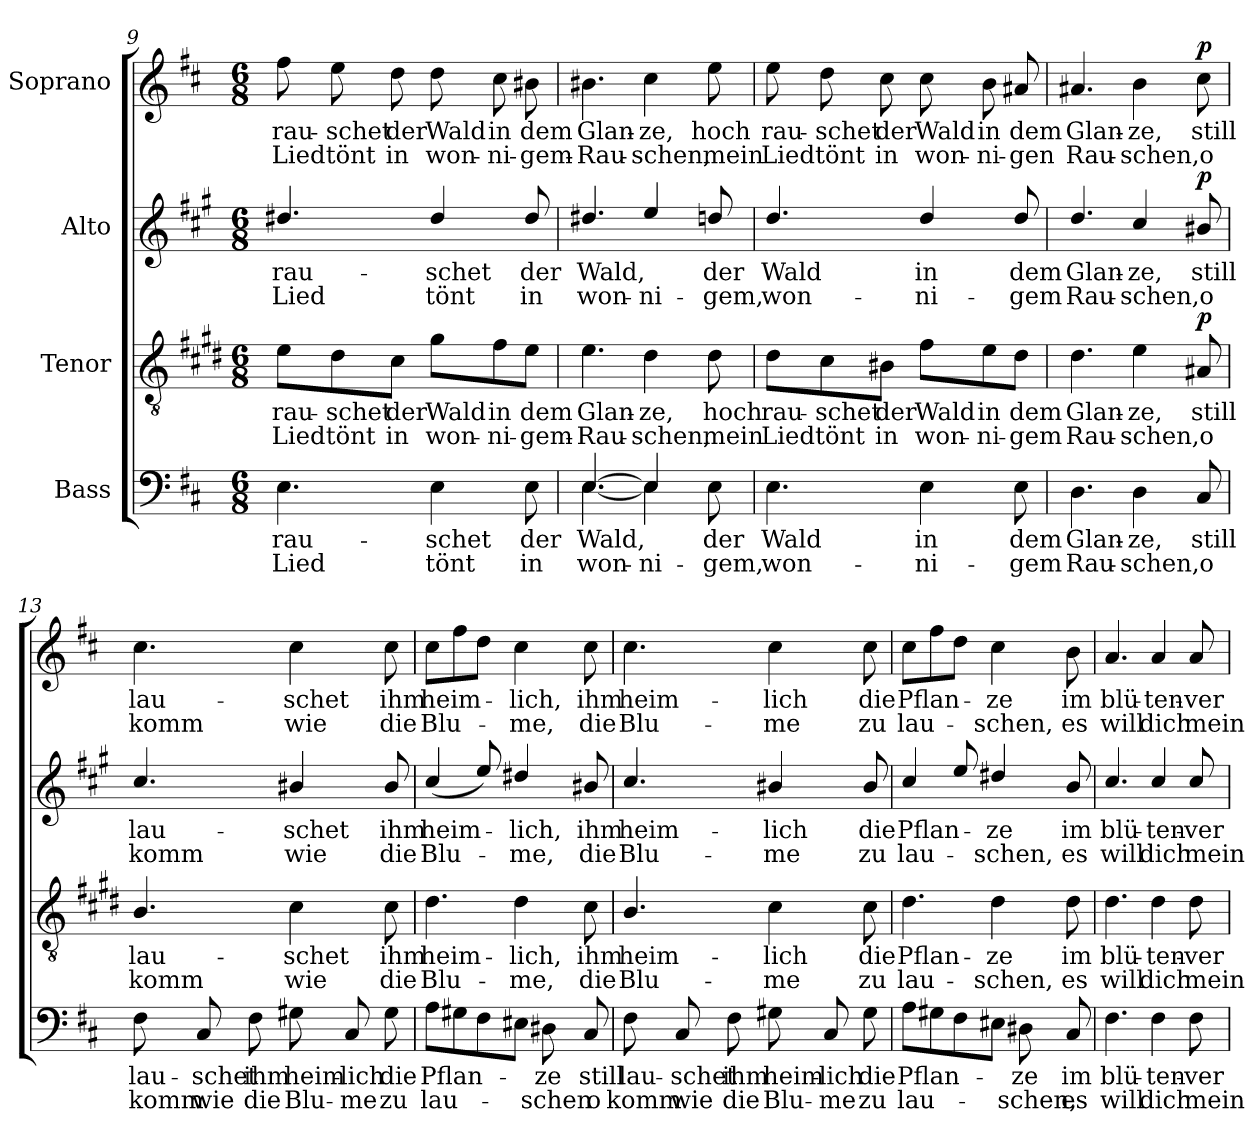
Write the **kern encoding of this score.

**kern	**text	**text	**kern	**text	**text	**dynam	**kern	**text	**text	**dynam	**kern	**text	**text	**dynam
*part4	*part4	*part4	*part3	*part3	*part3	*part3	*part2	*part2	*part2	*part2	*part1	*part1	*part1	*part1
*staff4	*staff4	*staff4	*staff3	*staff3	*staff3	*staff3	*staff2	*staff2	*staff2	*staff2	*staff1	*staff1	*staff1	*staff1
*I"Bass	*	*	*I"Tenor	*	*	*	*I"Alto	*	*	*	*I"Soprano	*	*	*
*clefF4	*	*	*clefGv2	*	*	*	*clefG2	*	*	*	*clefG2	*	*	*
*	*	*	*ITrd1c2	*	*	*	*ITrd4c7	*	*	*	*	*	*	*
*k[f#c#]	*	*	*k[f#c#]	*	*	*	*k[f#c#]	*	*	*	*k[f#c#]	*	*	*
*M6/8	*	*	*M6/8	*	*	*	*M6/8	*	*	*	*M6/8	*	*	*
=9	=9	=9	=9	=9	=9	=9	=9	=9	=9	=9	=9	=9	=9	=9
4.E\	rau-	Lied	8d\L	rau-	Lied	.	4.g#X/	rau-	Lied	.	8ff#\	rau-	Lied	.
.	.	.	8c#\	-schet	tönt	.	.	.	.	.	8ee\	-schet	tönt	.
.	.	.	8B\J	der	in	.	.	.	.	.	8dd\	der	in	.
4E\	-schet	tönt	8f#\L	Wald	won-	.	4g#/	-schet	tönt	.	8dd\	Wald	won-	.
.	.	.	8e\	in	-ni-	.	.	.	.	.	8cc#\	in	-ni-	.
8E\	der	in	8d\J	dem	-gem-	.	8g#/	der	in	.	8b#X\	dem	-gem-	.
=10	=10	=10	=10	=10	=10	=10	=10	=10	=10	=10	=10	=10	=10	=10
*^	*	*	*	*	*	*	*	*	*	*	*	*	*	*
[4.E/	[4.E\	Wald,	won-	4.d\	Glan-	-Rau-	.	4.g#X/	Wald,	won-	.	4.b#X\	Glan-	-Rau-	.
4E/]	4E\]	.	-ni-	4c#\	-ze,	-schen,	.	4a/	.	-ni-	.	4cc#\	-ze,	-schen,	.
8E\	8ryy	der	-gem,	8c#\	hoch	mein	.	8gn/	der	-gem,	.	8ee\	hoch	mein	.
*v	*v	*	*	*	*	*	*	*	*	*	*	*	*	*	*
=11	=11	=11	=11	=11	=11	=11	=11	=11	=11	=11	=11	=11	=11	=11
4.E\	Wald	won-	8c#\L	rau-	Lied	.	4.g/	Wald	won-	.	8ee\	rau-	Lied	.
.	.	.	8B\	-schet	tönt	.	.	.	.	.	8dd\	-schet	tönt	.
.	.	.	8A#X\J	der	in	.	.	.	.	.	8cc#\	der	in	.
4E\	in	-ni-	8e\L	Wald	won-	.	4g/	in	-ni-	.	8cc#\	Wald	won-	.
.	.	.	8d\	in	-ni-	.	.	.	.	.	8b\	in	-ni-	.
8E\	dem	-gem	8c#\J	dem	-gem	.	8g/	dem	-gem	.	8a#X/	dem	-gen	.
=12	=12	=12	=12	=12	=12	=12	=12	=12	=12	=12	=12	=12	=12	=12
4.D\	Glan-	Rau-	4.c#\	Glan-	Rau-	.	4.g/	Glan-	Rau-	.	4.a#X/	Glan-	Rau-	.
4D\	-ze,	-schen,	4d\	-ze,	-schen,	.	4f#/	-ze,	-schen,	.	4b\	-ze,	-schen,	.
!	!	!	!	!	!	!LO:DY:a	!	!	!	!LO:DY:a	!	!	!	!LO:DY:a
8C#/	still	o	8G#X/	still	o	p	8e#X/	still	o	p	8cc#\	still	o	p
=13	=13	=13	=13	=13	=13	=13	=13	=13	=13	=13	=13	=13	=13	=13
8F#\	lau-	komm	4.A/	lau-	komm	.	4.f#/	lau-	komm	.	4.cc#\	lau-	komm	.
8C#/	-schet	wie	.	.	.	.	.	.	.	.	.	.	.	.
8F#\	ihm	die	.	.	.	.	.	.	.	.	.	.	.	.
8G#X\	heim-	Blu-	4B\	-schet	wie	.	4e#X/	-schet	wie	.	4cc#\	-schet	wie	.
8C#/	-lich	-me	.	.	.	.	.	.	.	.	.	.	.	.
8G#\	die	zu	8B\	ihm	die	.	8e#/	ihm	die	.	8cc#\	ihm	die	.
=14	=14	=14	=14	=14	=14	=14	=14	=14	=14	=14	=14	=14	=14	=14
8A\L	Pflan-	lau-	4.c#\	heim-	Blu-	.	(4f#/	heim-	Blu-	.	8cc#\L	heim-	Blu-	.
8G#X\	.	.	.	.	.	.	.	.	.	.	8ff#\	.	.	.
8F#\	.	.	.	.	.	.	8a/)	.	.	.	8dd\J	.	.	.
8E#X\J	.	.	4c#\	-lich,	-me,	.	4g#X/	-lich,	-me,	.	4cc#\	-lich,	-me,	.
8D#X\	-ze	-schen	.	.	.	.	.	.	.	.	.	.	.	.
8C#/	still	o	8B\	ihm	die	.	8e#X/	ihm	die	.	8cc#\	ihm	die	.
=15	=15	=15	=15	=15	=15	=15	=15	=15	=15	=15	=15	=15	=15	=15
8F#\	lau-	komm	4.A/	heim-	Blu-	.	4.f#/	heim-	Blu-	.	4.cc#\	heim-	Blu-	.
8C#/	-schet	wie	.	.	.	.	.	.	.	.	.	.	.	.
8F#\	ihm	die	.	.	.	.	.	.	.	.	.	.	.	.
8G#X\	heim-	Blu-	4B\	-lich	-me	.	4e#X/	-lich	-me	.	4cc#\	-lich	-me	.
8C#/	-lich	-me	.	.	.	.	.	.	.	.	.	.	.	.
8G#\	die	zu	8B\	die	zu	.	8e#/	die	zu	.	8cc#\	die	zu	.
=16	=16	=16	=16	=16	=16	=16	=16	=16	=16	=16	=16	=16	=16	=16
8A\L	Pflan-	lau-	4.c#\	Pflan-	lau-	.	4f#/	Pflan-	lau-	.	8cc#\L	Pflan-	lau-	.
8G#X\	.	.	.	.	.	.	.	.	.	.	8ff#\	.	.	.
8F#\	.	.	.	.	.	.	8a/	.	.	.	8dd\J	.	.	.
8E#X\J	.	.	4c#\	-ze	-schen,	.	4g#X/	-ze	-schen,	.	4cc#\	-ze	-schen,	.
8D#X\	-ze	-schen,	.	.	.	.	.	.	.	.	.	.	.	.
8C#/	im	es	8c#\	im	es	.	8e/	im	es	.	8b\	im	es	.
=17	=17	=17	=17	=17	=17	=17	=17	=17	=17	=17	=17	=17	=17	=17
4.F#\	blü-	will	4.c#\	blü-	will	.	4.f#/	blü-	will	.	4.a/	blü-	will	.
4F#\	-ten-	dich	4c#\	-ten-	dich	.	4f#/	-ten-	dich	.	4a/	-ten-	dich	.
8F#\	-ver-	mein	8c#\	-ver-	mein	.	8f#/	-ver-	mein	.	8a/	-ver-	mein	.
=	=	=	=	=	=	=	=	=	=	=	=	=	=	=
*-	*-	*-	*-	*-	*-	*-	*-	*-	*-	*-	*-	*-	*-	*-
